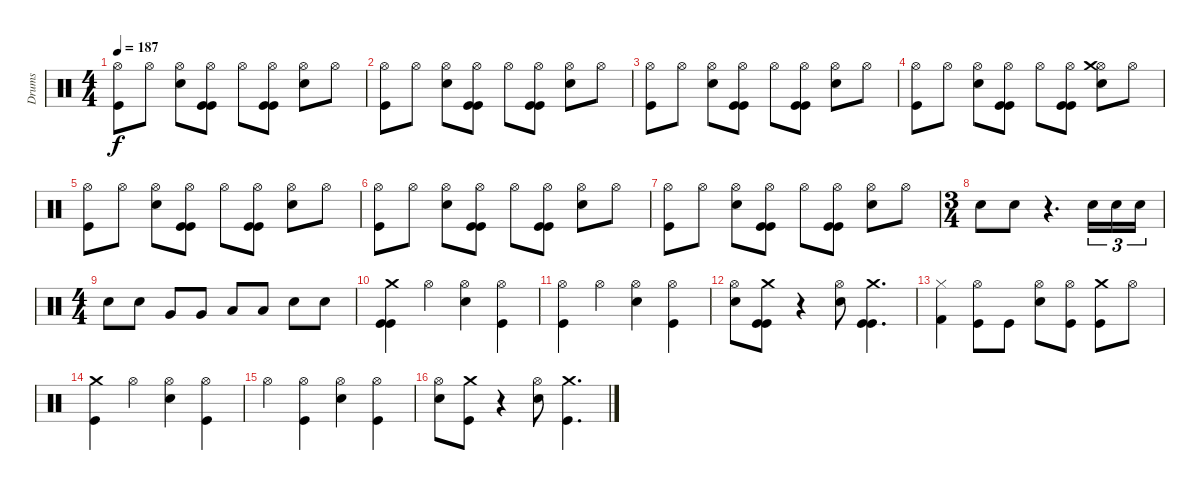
\track ("Drums" "Drums") {instrument percussion}
\staff {score}
\articulation defaults
\ts (4 4)
\tempo 187
\clef neutral
\ks c
("Hi-Hat (open)" "Kick (hit)").8{dy f} "Hi-Hat (open)".8 ("Hi-Hat (open)" "Electric Snare (hit)").8 ("Hi-Hat (open)" "Kick (hit)" "Kick (hit)").8 "Hi-Hat (open)".8 ("Hi-Hat (open)" "Kick (hit)" "Kick (hit)").8 ("Hi-Hat (open)" "Electric Snare (hit)").8 "Hi-Hat (open)".8 |
("Hi-Hat (open)" "Kick (hit)").8 "Hi-Hat (open)".8 ("Hi-Hat (open)" "Electric Snare (hit)").8 ("Hi-Hat (open)" "Kick (hit)" "Kick (hit)").8 "Hi-Hat (open)".8 ("Hi-Hat (open)" "Kick (hit)" "Kick (hit)").8 ("Hi-Hat (open)" "Electric Snare (hit)").8 "Hi-Hat (open)".8 |
("Hi-Hat (open)" "Kick (hit)").8 "Hi-Hat (open)".8 ("Hi-Hat (open)" "Electric Snare (hit)").8 ("Hi-Hat (open)" "Kick (hit)" "Kick (hit)").8 "Hi-Hat (open)".8 ("Hi-Hat (open)" "Kick (hit)" "Kick (hit)").8 ("Hi-Hat (open)" "Electric Snare (hit)").8 "Hi-Hat (open)".8 |
("Hi-Hat (open)" "Kick (hit)").8 "Hi-Hat (open)".8 ("Hi-Hat (open)" "Electric Snare (hit)").8 ("Hi-Hat (open)" "Kick (hit)" "Kick (hit)").8 "Hi-Hat (open)".8 ("Hi-Hat (open)" "Kick (hit)" "Kick (hit)").8 ("Hi-Hat (open)" "Crash medium (hit)" "Electric Snare (hit)").8 "Hi-Hat (open)".8 |
("Hi-Hat (open)" "Kick (hit)").8 "Hi-Hat (open)".8 ("Hi-Hat (open)" "Electric Snare (hit)").8 ("Hi-Hat (open)" "Kick (hit)" "Kick (hit)").8 "Hi-Hat (open)".8 ("Hi-Hat (open)" "Kick (hit)" "Kick (hit)").8 ("Hi-Hat (open)" "Electric Snare (hit)").8 "Hi-Hat (open)".8 |
("Hi-Hat (open)" "Kick (hit)").8 "Hi-Hat (open)".8 ("Hi-Hat (open)" "Electric Snare (hit)").8 ("Hi-Hat (open)" "Kick (hit)" "Kick (hit)").8 "Hi-Hat (open)".8 ("Hi-Hat (open)" "Kick (hit)" "Kick (hit)").8 ("Hi-Hat (open)" "Electric Snare (hit)").8 "Hi-Hat (open)".8 |
("Hi-Hat (open)" "Kick (hit)").8 "Hi-Hat (open)".8 ("Hi-Hat (open)" "Electric Snare (hit)").8 ("Hi-Hat (open)" "Kick (hit)" "Kick (hit)").8 "Hi-Hat (open)".8 ("Hi-Hat (open)" "Kick (hit)" "Kick (hit)").8 ("Hi-Hat (open)" "Electric Snare (hit)").8 "Hi-Hat (open)".8 |
\ts (3 4)
"Electric Snare (hit)".8 "Electric Snare (hit)".8 r.4{d} "Snare (hit) 2".16{tu (3 2)} "Snare (hit) 2".16{tu (3 2)} "Snare (hit) 2".16{tu (3 2)} |
\ts (4 4)
"Electric Snare (hit)".8 "Electric Snare (hit)".8 "Very Low Tom (hit)".8 "Very Low Tom (hit)".8 "Low Floor Tom (hit)".8 "Low Floor Tom (hit)".8 "Electric Snare (hit)".8 "Electric Snare (hit)".8 |
("Kick (hit)" "Kick (hit)" "Crash medium (hit)").4 "Hi-Hat (open)".4 ("Hi-Hat (open)" "Electric Snare (hit)").4 ("Hi-Hat (open)" "Kick (hit)").4 |
("Hi-Hat (open)" "Kick (hit)").4 "Hi-Hat (open)".4 ("Hi-Hat (open)" "Electric Snare (hit)").4 ("Hi-Hat (open)" "Kick (hit)").4 |
("Hi-Hat (open)" "Electric Snare (hit)").8 ("Kick (hit)" "Kick (hit)" "Crash medium (hit)").8 r.4 ("Hi-Hat (open)" "Electric Snare (hit)").8 ("Kick (hit)" "Kick (hit)" "Crash medium (hit)").4{d} |
("Kick (hit) 2" "Hi-Hat (closed)").4 ("Hi-Hat (open)" "Kick (hit)").8 "Kick (hit)".8 ("Hi-Hat (open)" "Electric Snare (hit)").8 ("Hi-Hat (open)" "Kick (hit)").8 ("Kick (hit)" "Crash medium (hit)").8 "Hi-Hat (open)".8 |
("Kick (hit)" "Crash medium (hit)").4 "Hi-Hat (open)".4 ("Hi-Hat (open)" "Electric Snare (hit)").4 ("Hi-Hat (open)" "Kick (hit)").4 |
"Hi-Hat (open)".4 ("Hi-Hat (open)" "Kick (hit)").4 ("Hi-Hat (open)" "Electric Snare (hit)").4 ("Hi-Hat (open)" "Kick (hit)").4 |
("Hi-Hat (open)" "Electric Snare (hit)").8 ("Kick (hit)" "Crash medium (hit)").8 r.4 ("Hi-Hat (open)" "Electric Snare (hit)").8 ("Kick (hit)" "Crash medium (hit)").4{d}
